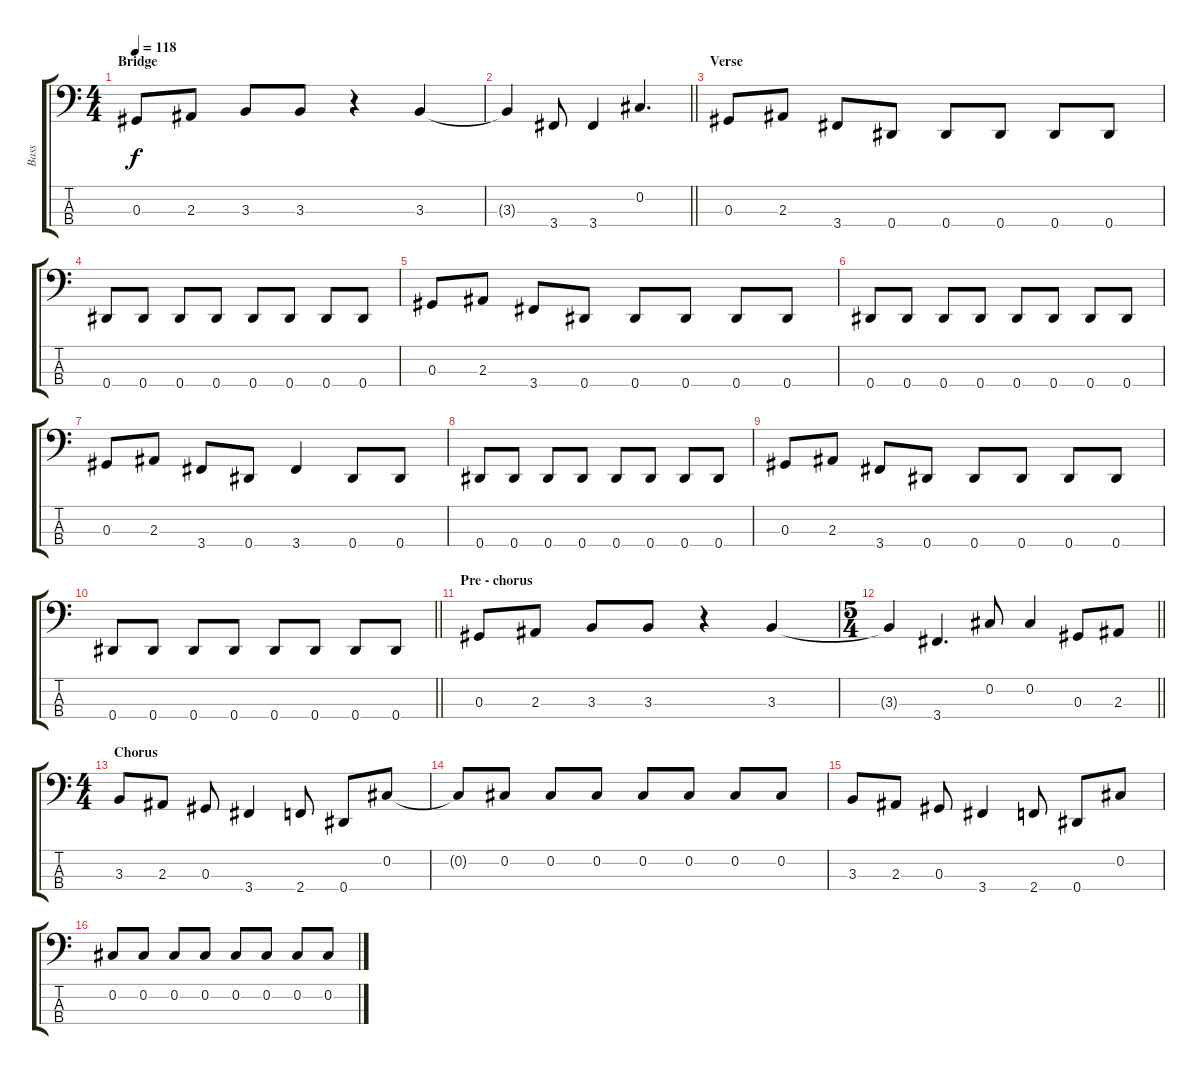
\track ("Bass" "Bass") {instrument electricbassfinger}
\staff {score tabs}
\tuning (Gb2 Db2 Ab1 Eb1) {hide}
\ts (4 4)
\section ("" "Bridge")
\tempo 118
\clef f4
\ks c
0.3.8{dy f} 2.3.8 3.3.8 3.3.8 r.4 3.3.4 |
\barLineRight lightlight
3.3{t}.4 3.4.8 3.4.4 0.2.4{d} |
\section ("" "Verse")
0.3.8 2.3.8 3.4.8 0.4.8 0.4.8 0.4.8 0.4.8 0.4.8 |
0.4.8 0.4.8 0.4.8 0.4.8 0.4.8 0.4.8 0.4.8 0.4.8 |
0.3.8 2.3.8 3.4.8 0.4.8 0.4.8 0.4.8 0.4.8 0.4.8 |
0.4.8 0.4.8 0.4.8 0.4.8 0.4.8 0.4.8 0.4.8 0.4.8 |
0.3.8 2.3.8 3.4.8 0.4.8 3.4.4 0.4.8 0.4.8 |
0.4.8 0.4.8 0.4.8 0.4.8 0.4.8 0.4.8 0.4.8 0.4.8 |
0.3.8 2.3.8 3.4.8 0.4.8 0.4.8 0.4.8 0.4.8 0.4.8 |
\barLineRight lightlight
0.4.8 0.4.8 0.4.8 0.4.8 0.4.8 0.4.8 0.4.8 0.4.8 |
\section ("" "Pre - chorus")
0.3.8 2.3.8 3.3.8 3.3.8 r.4 3.3.4 |
\ts (5 4)
\barLineRight lightlight
3.3{t}.4 3.4.4{d} 0.2.8 0.2.4 0.3.8 2.3.8 |
\ts (4 4)
\section ("" "Chorus")
3.3.8 2.3.8 0.3.8 3.4.4 2.4.8 0.4.8 0.2.8 |
0.2{t}.8 0.2.8 0.2.8 0.2.8 0.2.8 0.2.8 0.2.8 0.2.8 |
3.3.8 2.3.8 0.3.8 3.4.4 2.4.8 0.4.8 0.2.8 |
0.2.8 0.2.8 0.2.8 0.2.8 0.2.8 0.2.8 0.2.8 0.2.8
